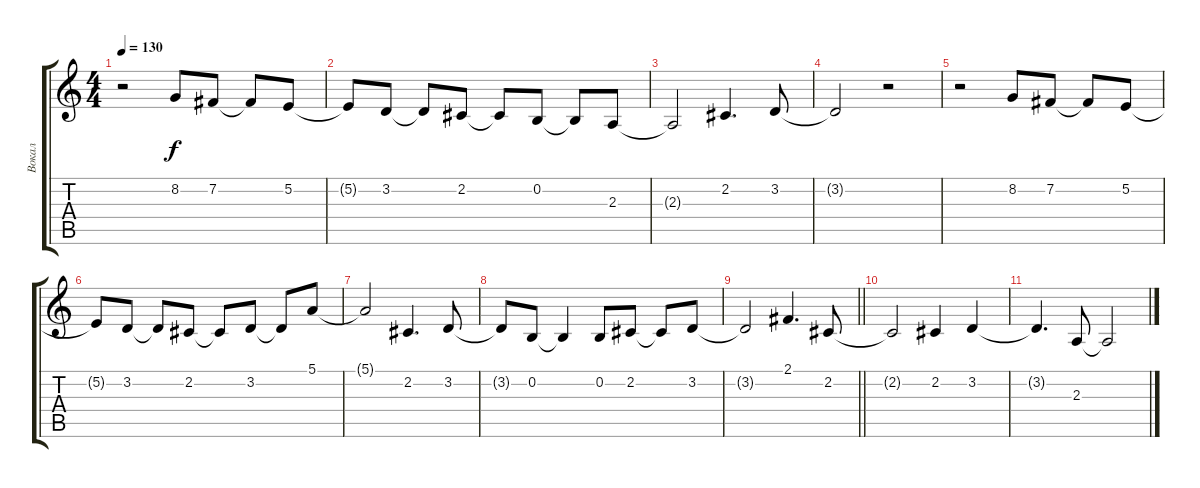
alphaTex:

\track ("Вокал" "Вокал") {instrument sopranosax}
\staff {score tabs}
\tuning (E4 B3 G3 D3 A2 E2) {hide}
\ts (4 4)
\tempo 130
\clef g2
\ks c
r.2{dy f} 8.2.8 7.2.8 7.2{t}.8 5.2.8 |
5.2{t}.8 3.2.8 3.2{t}.8 2.2.8 2.2{t}.8 0.2.8 0.2{t}.8 2.3.8 |
2.3{t}.2 2.2.4{d} 3.2.8 |
3.2{t}.2 r.2 |
r.2 8.2.8 7.2.8 7.2{t}.8 5.2.8 |
5.2{t}.8 3.2.8 3.2{t}.8 2.2.8 2.2{t}.8 3.2.8 3.2{t}.8 5.1.8 |
5.1{t}.2 2.2.4{d} 3.2.8 |
3.2{t}.8 0.2.8 0.2{t}.4 0.2.8 2.2.8 2.2{t}.8 3.2.8 |
\barLineRight lightlight
3.2{t}.2 2.1.4{d} 2.2.8 |
2.2{t}.2 2.2.4 3.2.4 |
3.2{t}.4{d} 2.3.8 2.3{t}.2
